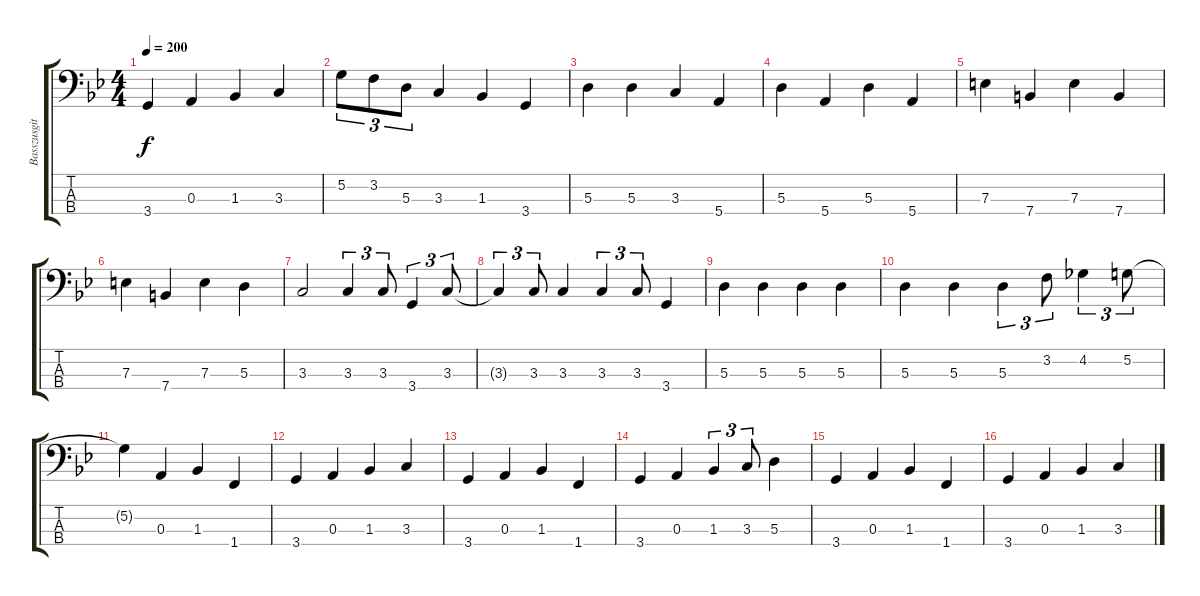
\track ("Basszusgitár (Roger Glover)" "Basszusgit") {instrument electricbassfinger}
\staff {score tabs}
\tuning (G2 D2 A1 E1) {hide}
\ts (4 4)
\tempo 200
\clef f4
\ks bb
3.4.4{dy f} 0.3.4 1.3.4 3.3.4 |
5.2.8{tu (3 2)} 3.2.8{tu (3 2)} 5.3.8{tu (3 2)} 3.3.4 1.3.4 3.4.4 |
5.3.4 5.3.4 3.3.4 5.4.4 |
5.3.4 5.4.4 5.3.4 5.4.4 |
7.3.4 7.4.4 7.3.4 7.4.4 |
7.3.4 7.4.4 7.3.4 5.3.4 |
3.3.2 3.3.4{tu (3 2)} 3.3.8{tu (3 2)} 3.4.4{tu (3 2)} 3.3.8{tu (3 2)} |
3.3{t}.4{tu (3 2)} 3.3.8{tu (3 2)} 3.3.4 3.3.4{tu (3 2)} 3.3.8{tu (3 2)} 3.4.4 |
5.3.4 5.3.4 5.3.4 5.3.4 |
5.3.4 5.3.4 5.3.4{tu (3 2)} 3.2.8{tu (3 2)} 4.2.4{tu (3 2)} 5.2.8{tu (3 2)} |
5.2{t}.4 0.3.4 1.3.4 1.4.4 |
3.4.4 0.3.4 1.3.4 3.3.4 |
3.4.4 0.3.4 1.3.4 1.4.4 |
3.4.4 0.3.4 1.3.4{tu (3 2)} 3.3.8{tu (3 2)} 5.3.4 |
3.4.4 0.3.4 1.3.4 1.4.4 |
3.4.4 0.3.4 1.3.4 3.3.4
